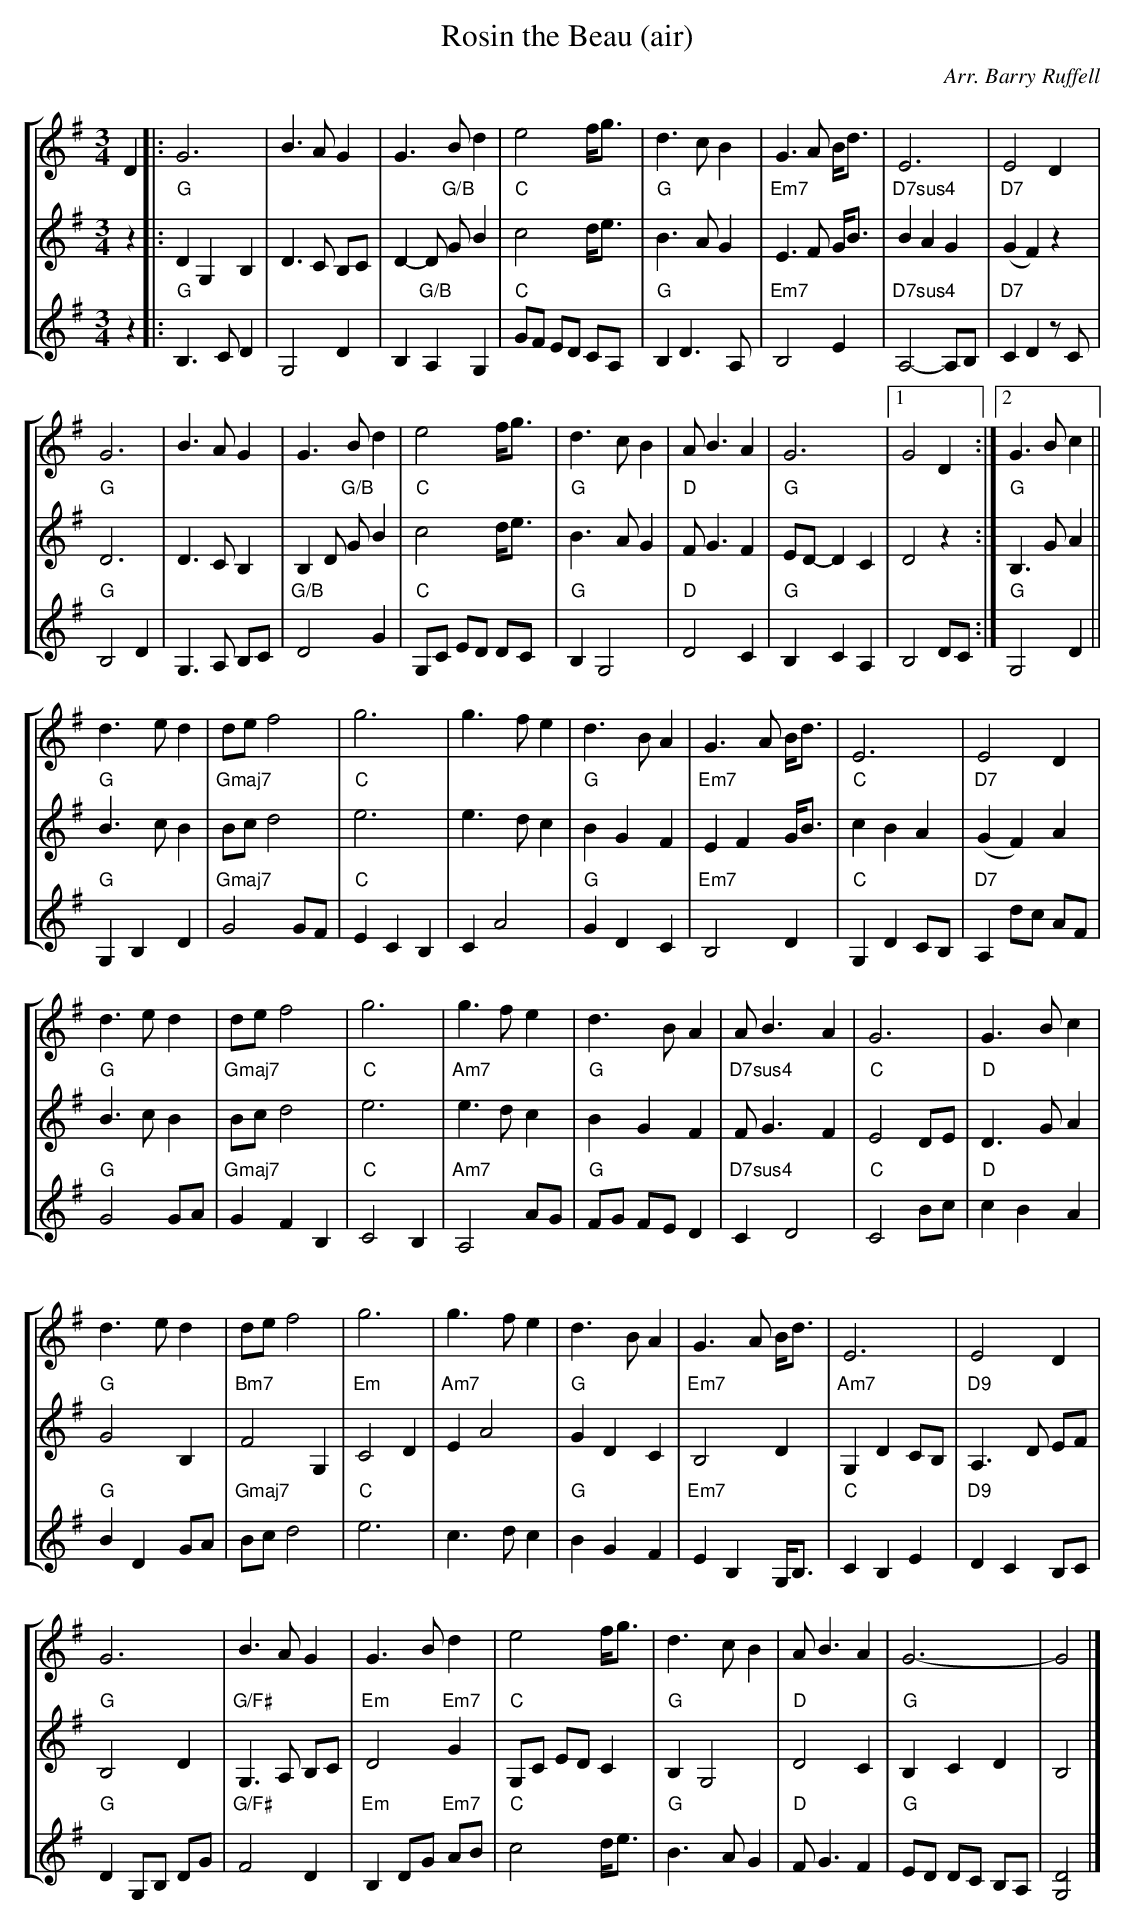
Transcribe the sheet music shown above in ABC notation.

X:1
T:Rosin the Beau (air)
C:Arr. Barry Ruffell
%%score [ 1 | 2 | 3 ]
L:1/4
M:3/4
K:G
V:1
D |: G3 | B3/2 A/ G | G3/2 B/ d |  e2 f/<g/ | d3/2 c/ B | G3/2 A/ B/<d/ | E3 |  E2 D |
G3 | B3/2 A/ G | G3/2 B/ d |  e2 f/<g/ | d3/2 c/ B | A/ B3/2 A | G3 |1  G2 D :|2 G3/2 B/ c ||
d3/2 e/ d | d/e/ f2 |  g3 | g3/2 f/ e | d3/2 B/ A | G3/2 A/ B/<d/ |  E3 | E2 D |
d3/2 e/ d | d/e/ f2 |  g3 | g3/2 f/ e | d3/2 B/ A | A/ B3/2 A |  G3 | G3/2 B/ c |
d3/2 e/ d | d/e/ f2 |  g3 | g3/2 f/ e | d3/2 B/ A | G3/2 A/ B/<d/ |  E3 | E2 D |
G3 | B3/2 A/ G |  G3/2 B/ d | e2 f/<g/ | d3/2 c/ B | A/ B3/2 A |  G3- | G2 |]
V:2
z |: "G" D G, B, | D3/2 C/ B,/C/ | D- D/ "G/B"G/ B |  "C" c2 d/<e/ | "G" B3/2 A/ G | "Em7" E3/2 F/ G/<B/ | "D7sus4" B A G |  "D7" (G F) z |
"G" D3 | D3/2 C/ B, | B, D/ "G/B"G/ B |  "C" c2 d/<e/ | "G" B3/2 A/ G | "D" F/ G3/2 F | "G" E/D/- D C |  D2 z :| "G" B,3/2 G/ A ||
"G" B3/2 c/ B | "Gmaj7" B/c/ d2 |  "C" e3 | e3/2 d/ c | "G" B G F | "Em7" E F G/<B/ |  "C" c B A | "D7" (G F) A |
"G" B3/2 c/ B | "Gmaj7" B/c/ d2 |  "C" e3 | "Am7" e3/2 d/ c | "G" B G F | "D7sus4" F/ G3/2 F |  "C" E2 D/E/ | "D" D3/2 G/ A |
"G" G2 B, | "Bm7" F2 G, |  "Em" C2 D | "Am7" E A2 | "G" G D C | "Em7" B,2 D |  "Am7" G, D C/B,/ | "D9" A,3/2 D/ E/F/ |
"G" B,2 D | "G/F#" G,3/2 A,/ B,/C/ |  "Em" D2 "Em7" G | "C" G,/C/ E/D/ C | "G" B, G,2 | "D" D2 C |  "G" B, C D | B,2 |]
V:3
z |: "G" B,3/2 C/ D | G,2 D | B, "G/B" A, G, |  "C" G/F/ E/D/ C/A,/ | "G" B, D3/2 A,/ | "Em7" B,2 E | "D7sus4" A,2- A,/B,/ |  "D7" C D z/ C/ |
"G" B,2 D | G,3/2 A,/ B,/C/ | "G/B" D2 G |  "C" G,/C/ E/D/ D/C/ | "G" B, G,2 | "D" D2 C | "G" B, C A, |  B,2 D/C/ :| "G" G,2 D ||
"G" G, B, D | "Gmaj7" G2 G/F/ |  "C" E C B, | C A2 | "G" G D C | "Em7" B,2 D |  "C" G, D C/B,/ | "D7" A, d/c/ A/F/ |
"G" G2 G/A/ | "Gmaj7" G F B, |  "C" C2 B, | "Am7" A,2 A/G/ | "G" F/G/ F/E/ D | "D7sus4" C D2 |  "C" C2 B/c/ | "D" c B A |
"G" B D G/A/ | "Gmaj7" B/c/ d2 |  "C" e3 | c3/2 d/ c | "G" B G F | "Em7" E B, G,/<B,/ |  "C" C B, E | "D9" D C B,/C/ |
"G" D G,/B,/ D/G/ | "G/F#" F2 D |  "Em" B, D/G/ "Em7" A/B/ | "C" c2 d/<e/ | "G" B3/2 A/ G | "D" F/ G3/2 F |  "G" E/D/ D/C/ B,/A,/ | [G,D]2 |]
